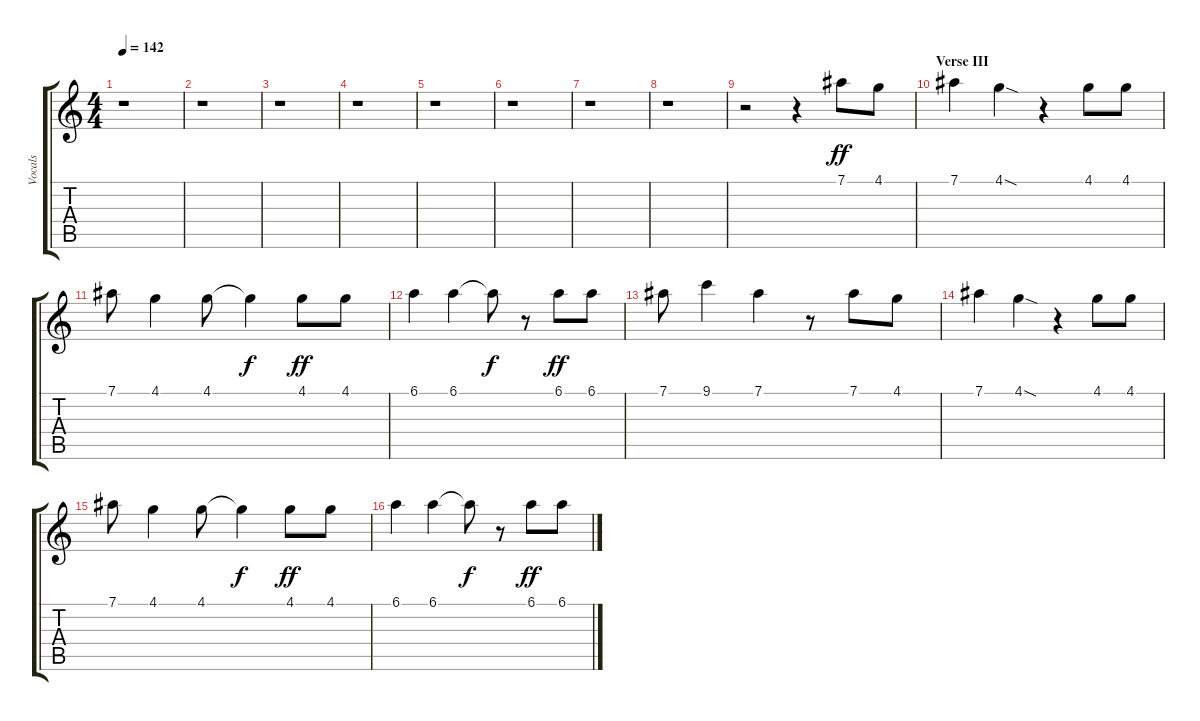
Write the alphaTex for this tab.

\track ("Vocals" "Vocals") {instrument lead2sawtooth}
\staff {score tabs}
\tuning (Eb5 Bb3 Gb3 Db3 Ab2 Eb2) {hide}
\ts (4 4)
\tempo 142
\clef g2
\ks c
r.1{dy ff} |
r.1 |
r.1 |
r.1 |
r.1 |
r.1 |
r.1 |
r.1 |
r.2 r.4 7.1.8 4.1.8 |
\section ("" "Verse III")
7.1.4 4.1{sod}.4 r.4 4.1.8 4.1.8 |
7.1.8 4.1.4 4.1.8 4.1{t}.4{dy f} 4.1.8{dy ff} 4.1.8 |
6.1.4 6.1.4 6.1{t}.8{dy f} r.8 6.1.8{dy ff} 6.1.8 |
7.1.8 9.1.4 7.1.4 r.8 7.1.8 4.1.8 |
7.1.4 4.1{sod}.4 r.4 4.1.8 4.1.8 |
7.1.8 4.1.4 4.1.8 4.1{t}.4{dy f} 4.1.8{dy ff} 4.1.8 |
6.1.4 6.1.4 6.1{t}.8{dy f} r.8 6.1.8{dy ff} 6.1.8
